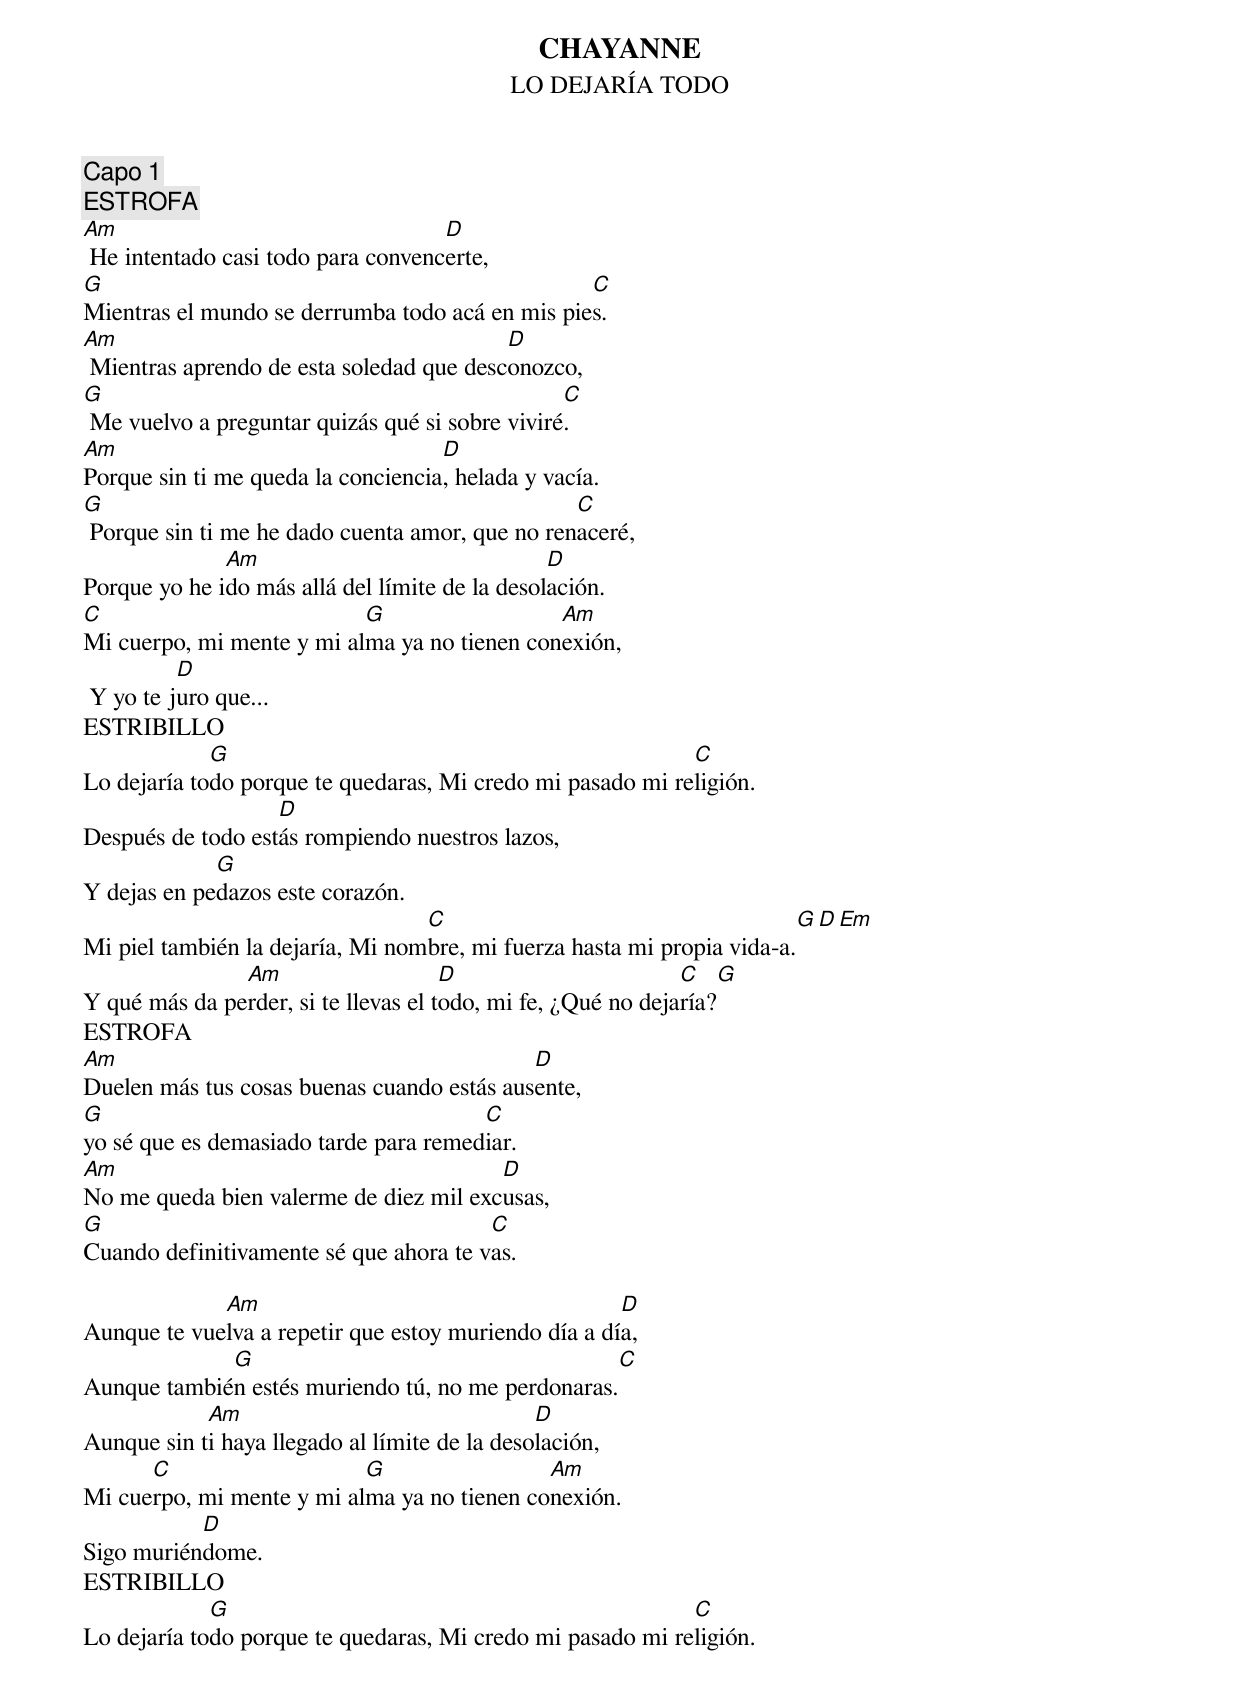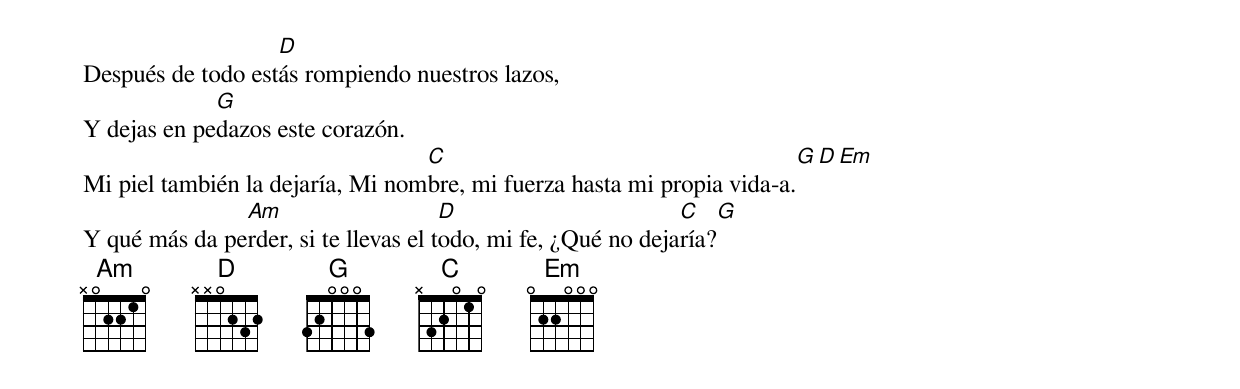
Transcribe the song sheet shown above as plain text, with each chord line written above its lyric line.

CHAYANNE
LO DEJARÍA TODO
Capo 1
ESTROFA
Am                                  D
 He intentado casi todo para convencerte,
G                                                C
Mientras el mundo se derrumba todo acá en mis pies.
Am                                        D
 Mientras aprendo de esta soledad que desconozco,
G                                                C
 Me vuelvo a preguntar quizás qué si sobre viviré.
Am                                  D
Porque sin ti me queda la conciencia, helada y vacía.
G                                                C
 Porque sin ti me he dado cuenta amor, que no renaceré,
              Am                                D
Porque yo he ido más allá del límite de la desolación.
C                          G                  Am
Mi cuerpo, mi mente y mi alma ya no tienen conexión,
          D
 Y yo te juro que...
ESTRIBILLO
             G				                    C
Lo dejaría todo porque te quedaras, Mi credo mi pasado mi religión.
                   D
Después de todo estás rompiendo nuestros lazos,
             G
Y dejas en pedazos este corazón.
                                  C			                                 G               D Em
Mi piel también la dejaría, Mi nombre, mi fuerza hasta mi propia vida-a.
               Am                     D			      C     G
Y qué más da perder, si te llevas el todo, mi fe, ¿Qué no dejaría?
ESTROFA
Am                                          D
Duelen más tus cosas buenas cuando estás ausente,
G                                      C
yo sé que es demasiado tarde para remediar.
Am                                      D
No me queda bien valerme de diez mil excusas,
G                                       C
Cuando definitivamente sé que ahora te vas.

             Am                                       D
Aunque te vuelva a repetir que estoy muriendo día a día,
             G                                      C
Aunque también estés muriendo tú, no me perdonaras.
            Am                                 D
Aunque sin ti haya llegado al límite de la desolación,
      C                    G                 Am
Mi cuerpo, mi mente y mi alma ya no tienen conexión.
           D
Sigo muriéndome.
ESTRIBILLO
             G				                    C
Lo dejaría todo porque te quedaras, Mi credo mi pasado mi religión.
                   D
Después de todo estás rompiendo nuestros lazos,
             G
Y dejas en pedazos este corazón.
                                  C			                                 G               D Em
Mi piel también la dejaría, Mi nombre, mi fuerza hasta mi propia vida-a.
               Am                     D			      C     G
Y qué más da perder, si te llevas el todo, mi fe, ¿Qué no dejaría?
